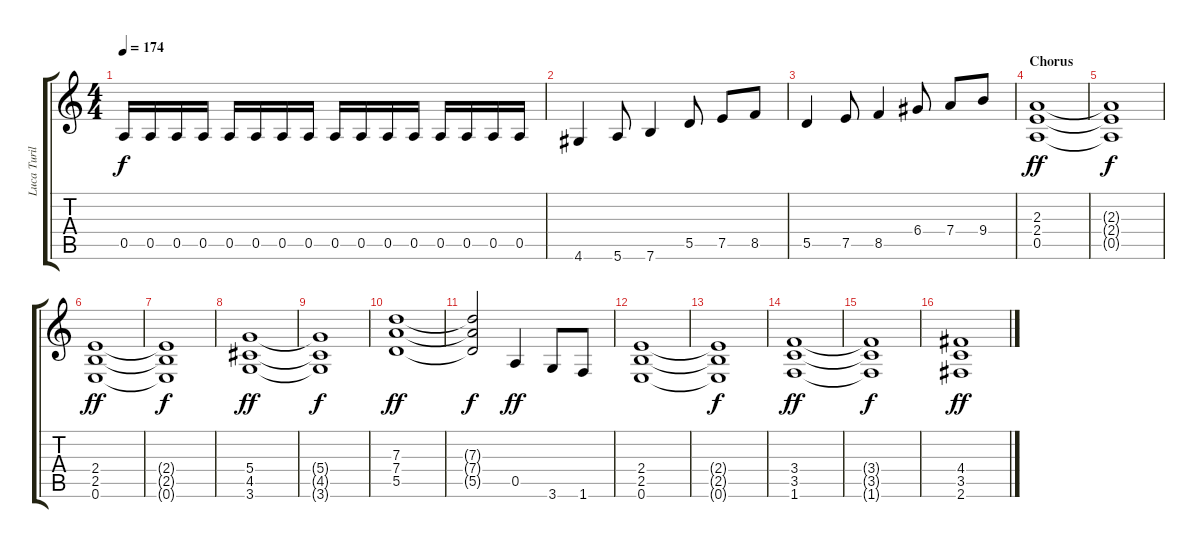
\track ("Luca Turilli (Gtr 1)" "Luca Turil") {instrument distortionguitar}
\staff {score tabs}
\tuning (E4 B3 G3 D3 A2 E2) {hide}
\ts (4 4)
\tempo 174
\clef g2
\ks c
0.5.16{dy f} 0.5.16 0.5.16 0.5.16 0.5.16 0.5.16 0.5.16 0.5.16 0.5.16 0.5.16 0.5.16 0.5.16 0.5.16 0.5.16 0.5.16 0.5.16 |
4.6.4 5.6.8 7.6.4 5.5.8 7.5.8 8.5.8 |
5.5.4 7.5.8 8.5.4 6.4.8 7.4.8 9.4.8 |
\section ("" "Chorus")
(2.3 2.4 0.5).1{dy ff} |
(2.3{t} 2.4{t} 0.5{t}).1{dy f} |
(2.4 2.5 0.6).1{dy ff} |
(2.4{t} 2.5{t} 0.6{t}).1{dy f} |
(5.4 4.5 3.6).1{dy ff} |
(5.4{t} 4.5{t} 3.6{t}).1{dy f} |
(7.3 7.4 5.5).1{dy ff} |
(7.3{t} 7.4{t} 5.5{t}).2{dy f} 0.5.4{dy ff} 3.6.8 1.6.8 |
(2.4 2.5 0.6).1 |
(2.4{t} 2.5{t} 0.6{t}).1{dy f} |
(3.4 3.5 1.6).1{dy ff} |
(3.4{t} 3.5{t} 1.6{t}).1{dy f} |
(4.4 3.5 2.6).1{dy ff}
